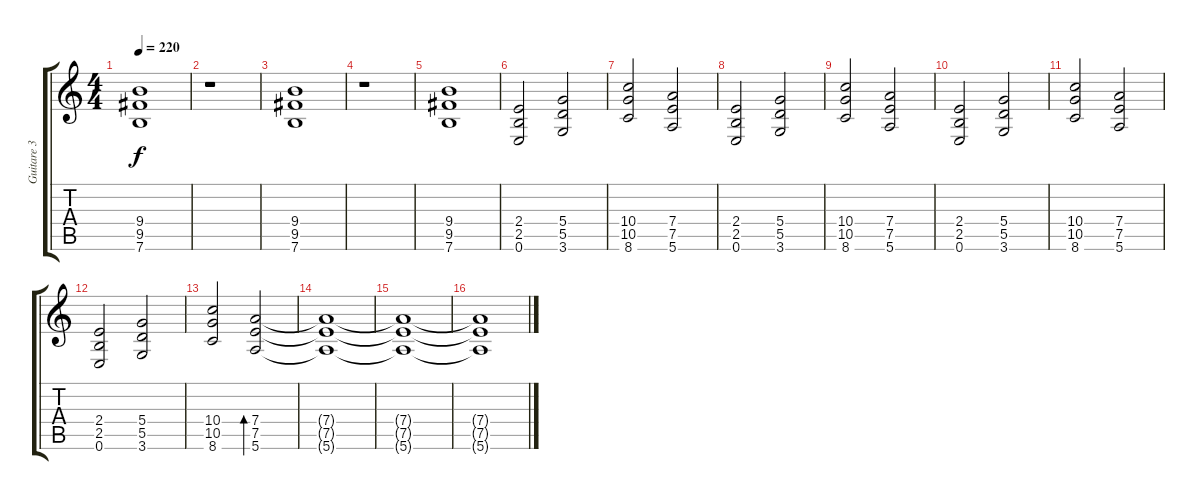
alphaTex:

\track ("Guitare 3" "Guitare 3") {instrument overdrivenguitar}
\staff {score tabs}
\tuning (E4 B3 G3 D3 A2 E2) {hide}
\ts (4 4)
\tempo 220
\clef g2
\ks c
(9.4 9.5 7.6).1{dy f} |
r.1 |
(9.4 9.5 7.6).1 |
r.1 |
(9.4 9.5 7.6).1 |
(2.4 2.5 0.6).2 (5.4 5.5 3.6).2 |
(10.4 10.5 8.6).2 (7.4 7.5 5.6).2 |
(2.4 2.5 0.6).2 (5.4 5.5 3.6).2 |
(10.4 10.5 8.6).2 (7.4 7.5 5.6).2 |
(2.4 2.5 0.6).2 (5.4 5.5 3.6).2 |
(10.4 10.5 8.6).2 (7.4 7.5 5.6).2 |
(2.4 2.5 0.6).2 (5.4 5.5 3.6).2 |
(10.4 10.5 8.6).2 (7.4 7.5 5.6).2{bd 480} |
(7.4{t} 7.5{t} 5.6{t}).1 |
(7.4{t} 7.5{t} 5.6{t}).1 |
(7.4{t} 7.5{t} 5.6{t}).1
